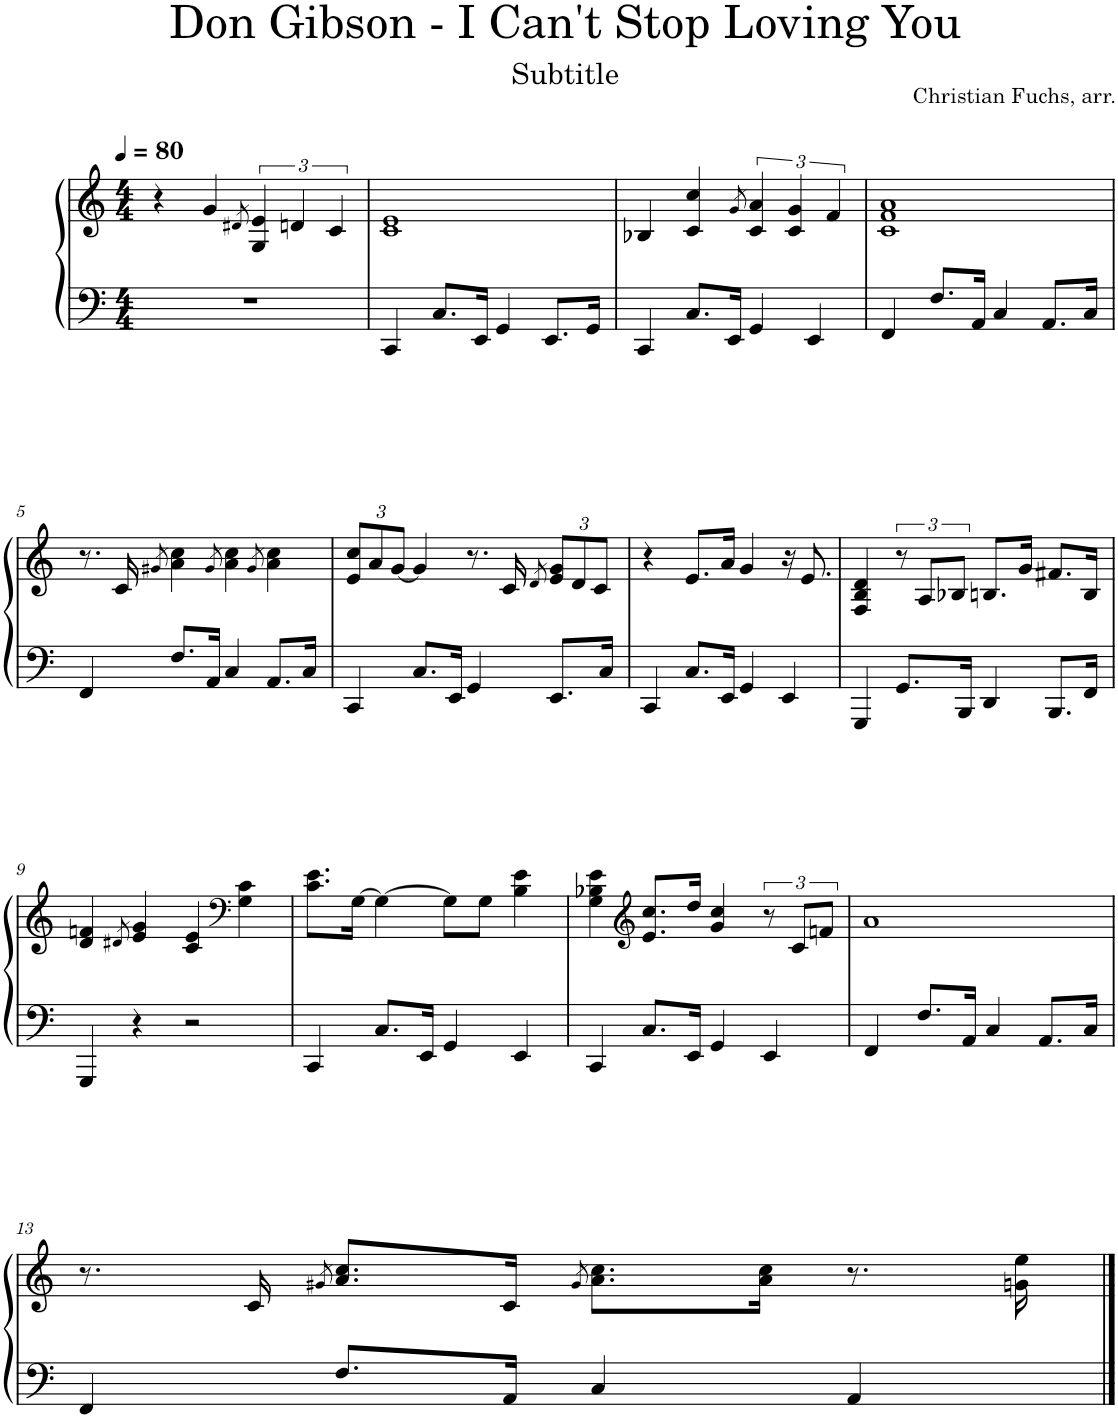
**kern	**kern
*part1	*part1
*staff2	*staff1
*I"Piano	*
*I'Pno.	*
*clefF4	*clefG2
*k[]	*k[]
*M4/4	*M4/4
*MM80	*MM80
=1	=1
1r	4r
.	4g/
.	8qd#X/
.	6G/ 6e/
.	6dn/
.	6c/
=2	=2
4CC/	1c 1e
8.C/L	.
16EE/Jk	.
4GG/	.
8.EE/L	.
16GG/Jk	.
=3	=3
4CC/	4B-X/
8.C/L	4c/ 4cc/
16EE/Jk	.
.	8qg/
4GG/	6c/ 6a/
.	6c/ 6g/
4EE/	.
.	6f/
=4	=4
4FF/	1c 1f 1a
8.F/L	.
16AA/Jk	.
4C/	.
8.AA/L	.
16C/Jk	.
!!LO:LB:g=z
=5	=5
4FF/	8.r
.	16c/
.	8qg#X/
8.F/L	4a\ 4cc\
16AA/Jk	.
.	8qg#/
4C/	4a\ 4cc\
.	8qg#/
8.AA/L	4a\ 4cc\
16C/Jk	.
=6	=6
*	*Xbrackettup
4CC/	12e/ 12cc/L
.	12a/
.	[12g/J
8.C/L	4g/]
16EE/Jk	.
4GG/	8.r
.	16c/
.	8qd/
8.EE/L	12e/ 12g/L
.	12d/
.	12c/J
16C/Jk	.
=7	=7
4CC/	4r
8.C/L	8.e/L
16EE/Jk	16a/Jk
4GG/	4g/
4EE/	16r
.	8.e/
=8	=8
4GGG/	4F/ 4B/ 4d/
*	*brackettup
8.GG/L	12r
.	12A/L
.	12B-X/J
16BBB/Jk	.
4DD/	8.Bn/L
.	16g/Jk
8.BBB/L	8.f#X/L
16FF/Jk	16B/Jk
!!LO:LB:g=z
=9	=9
4GGG/	4d/ 4fn/
.	8qd#X/
4r	4e/ 4g/
2r	4c/ 4e/
*	*clefF4
.	4G\ 4c\
=10	=10
4CC/	8.c\ 8.e\L
.	[16G\Jk
8.C/L	4G\_
16EE/Jk	.
4GG/	8G\L]
.	8G\J
4EE/	4B\ 4e\
=11	=11
4CC/	4G\ 4B-X\ 4e\
*	*clefG2
8.C/L	8.e/ 8.cc/L
16EE/Jk	16dd/Jk
4GG/	4g/ 4cc/
4EE/	12r
.	12c/L
.	12fn/J
=12	=12
4FF/	1a
8.F/L	.
16AA/Jk	.
4C/	.
8.AA/L	.
16C/Jk	.
!!LO:LB:g=z
=13	=13
4FF/	8.r
.	16c/
.	8qg#X/
8.F/L	8.a/ 8.cc/L
16AA/Jk	16c/Jk
.	8qg#/
4C/	8.a\ 8.cc\L
.	16a\ 16cc\Jk
4AA/	8.r
.	16gn\ 16ee\
==	==
*-	*-
